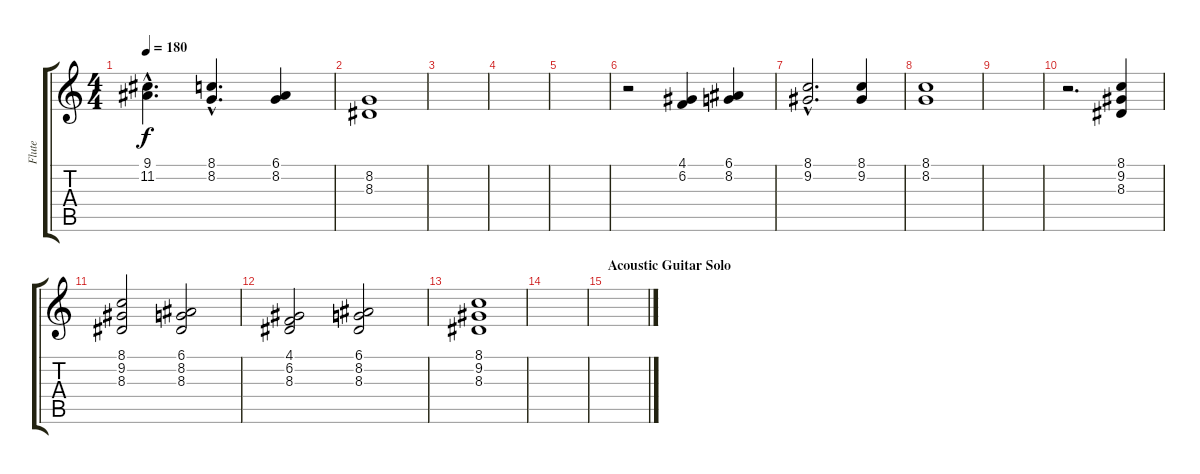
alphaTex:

\track ("Flute" "Flute") {instrument flute}
\staff {score tabs}
\tuning (E4 B3 G3 D3 A2 E2) {hide}
\ts (4 4)
\tempo 180
\clef g2
\ks c
(9.1{hac} 11.2{hac}).4{d dy f} (8.1{hac} 8.2{hac}).4{d} (6.1 8.2).4 |
(8.2 8.3).1 |
|
|
|
r.2 (4.1 6.2).4 (6.1 8.2).4 |
(8.1{hac} 9.2{hac}).2{d} (8.1 9.2).4 |
(8.1 8.2).1 |
|
r.2{d} (8.1 9.2 8.3).4 |
(8.1 9.2 8.3).2 (6.1 8.2 8.3).2 |
(4.1 6.2 8.3).2 (6.1 8.2 8.3).2 |
(8.1 9.2 8.3).1 |
|
\section ("" "Acoustic Guitar Solo")
